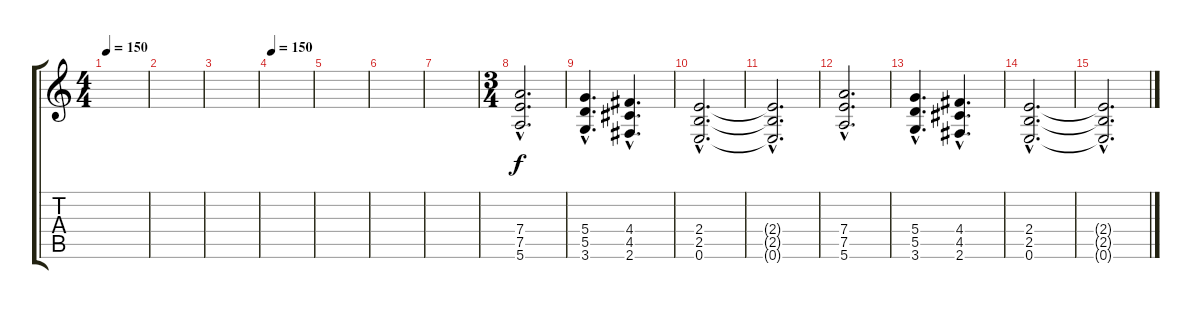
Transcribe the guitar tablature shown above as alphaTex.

\track "" {instrument distortionguitar}
\staff {score tabs}
\tuning (E4 B3 G3 D3 A2 E2) {hide}
\ts (4 4)
\tempo 150
\clef g2
\ks c
|
|
|
\tempo 150
|
|
|
|
\ts (3 4)
(7.4{hac} 7.5{hac} 5.6{hac}).2{d} |
(5.4{hac} 5.5{hac} 3.6{hac}).4{d} (4.4{hac} 4.5{hac} 2.6{hac}).4{d} |
(2.4{hac} 2.5{hac} 0.6{hac}).2{d} |
(2.4{hac t} 2.5{hac t} 0.6{hac t}).2{d} |
(7.4{hac} 7.5{hac} 5.6{hac}).2{d} |
(5.4{hac} 5.5{hac} 3.6{hac}).4{d} (4.4{hac} 4.5{hac} 2.6{hac}).4{d} |
(2.4{hac} 2.5{hac} 0.6{hac}).2{d} |
(2.4{hac t} 2.5{hac t} 0.6{hac t}).2{d}
